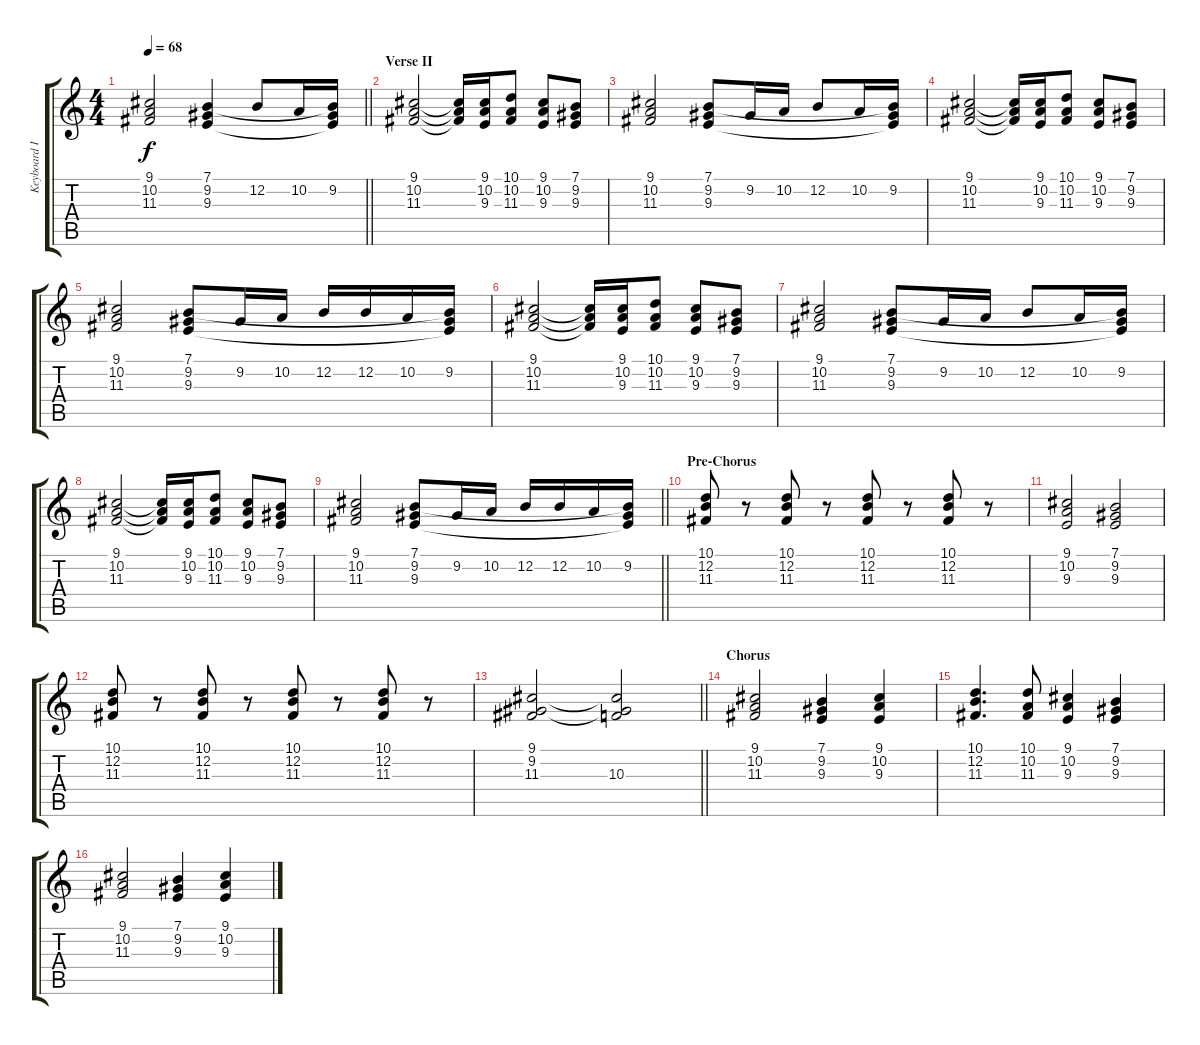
\track ("Keyboard I" "Keyboard I") {instrument stringensemble1}
\staff {score tabs}
\tuning (E4 B3 G3 D3 A2 E2) {hide}
\ts (4 4)
\tempo 68
\clef g2
\barLineRight lightlight
\ks c
(9.1 10.2 11.3).2{dy f} (7.1 9.2 9.3).4 12.2.8 10.2.16 (7.1{t} 9.2 9.3{t}).16 |
\section ("" "Verse II")
(9.1 10.2 11.3).2 (9.1{t} 10.2{t} 11.3{t}).16 (9.1 10.2 9.3).16 (10.1 10.2 11.3).8 (9.1 10.2 9.3).8 (7.1 9.2 9.3).8 |
(9.1 10.2 11.3).2 (7.1 9.2 9.3).8 9.2.16 10.2.16 12.2.8 10.2.16 (7.1{t} 9.2 9.3{t}).16 |
(9.1 10.2 11.3).2 (9.1{t} 10.2{t} 11.3{t}).16 (9.1 10.2 9.3).16 (10.1 10.2 11.3).8 (9.1 10.2 9.3).8 (7.1 9.2 9.3).8 |
(9.1 10.2 11.3).2 (7.1 9.2 9.3).8 9.2.16 10.2.16 12.2.16 12.2.16 10.2.16 (7.1{t} 9.2 9.3{t}).16 |
(9.1 10.2 11.3).2 (9.1{t} 10.2{t} 11.3{t}).16 (9.1 10.2 9.3).16 (10.1 10.2 11.3).8 (9.1 10.2 9.3).8 (7.1 9.2 9.3).8 |
(9.1 10.2 11.3).2 (7.1 9.2 9.3).8 9.2.16 10.2.16 12.2.8 10.2.16 (7.1{t} 9.2 9.3{t}).16 |
(9.1 10.2 11.3).2 (9.1{t} 10.2{t} 11.3{t}).16 (9.1 10.2 9.3).16 (10.1 10.2 11.3).8 (9.1 10.2 9.3).8 (7.1 9.2 9.3).8 |
\barLineRight lightlight
(9.1 10.2 11.3).2 (7.1 9.2 9.3).8 9.2.16 10.2.16 12.2.16 12.2.16 10.2.16 (7.1{t} 9.2 9.3{t}).16 |
\section ("" "Pre-Chorus")
(10.1 12.2 11.3).8 r.8 (10.1 12.2 11.3).8 r.8 (10.1 12.2 11.3).8 r.8 (10.1 12.2 11.3).8 r.8 |
(9.1 10.2 9.3).2 (7.1 9.2 9.3).2 |
(10.1 12.2 11.3).8 r.8 (10.1 12.2 11.3).8 r.8 (10.1 12.2 11.3).8 r.8 (10.1 12.2 11.3).8 r.8 |
\barLineRight lightlight
(9.1 9.2 11.3).2 (9.1{t} 9.2{t} 10.3).2 |
\section ("" "Chorus")
(9.1 10.2 11.3).2 (7.1 9.2 9.3).4 (9.1 10.2 9.3).4 |
(10.1 12.2 11.3).4{d} (10.1 10.2 11.3).8 (9.1 10.2 9.3).4 (7.1 9.2 9.3).4 |
(9.1 10.2 11.3).2 (7.1 9.2 9.3).4 (9.1 10.2 9.3).4
